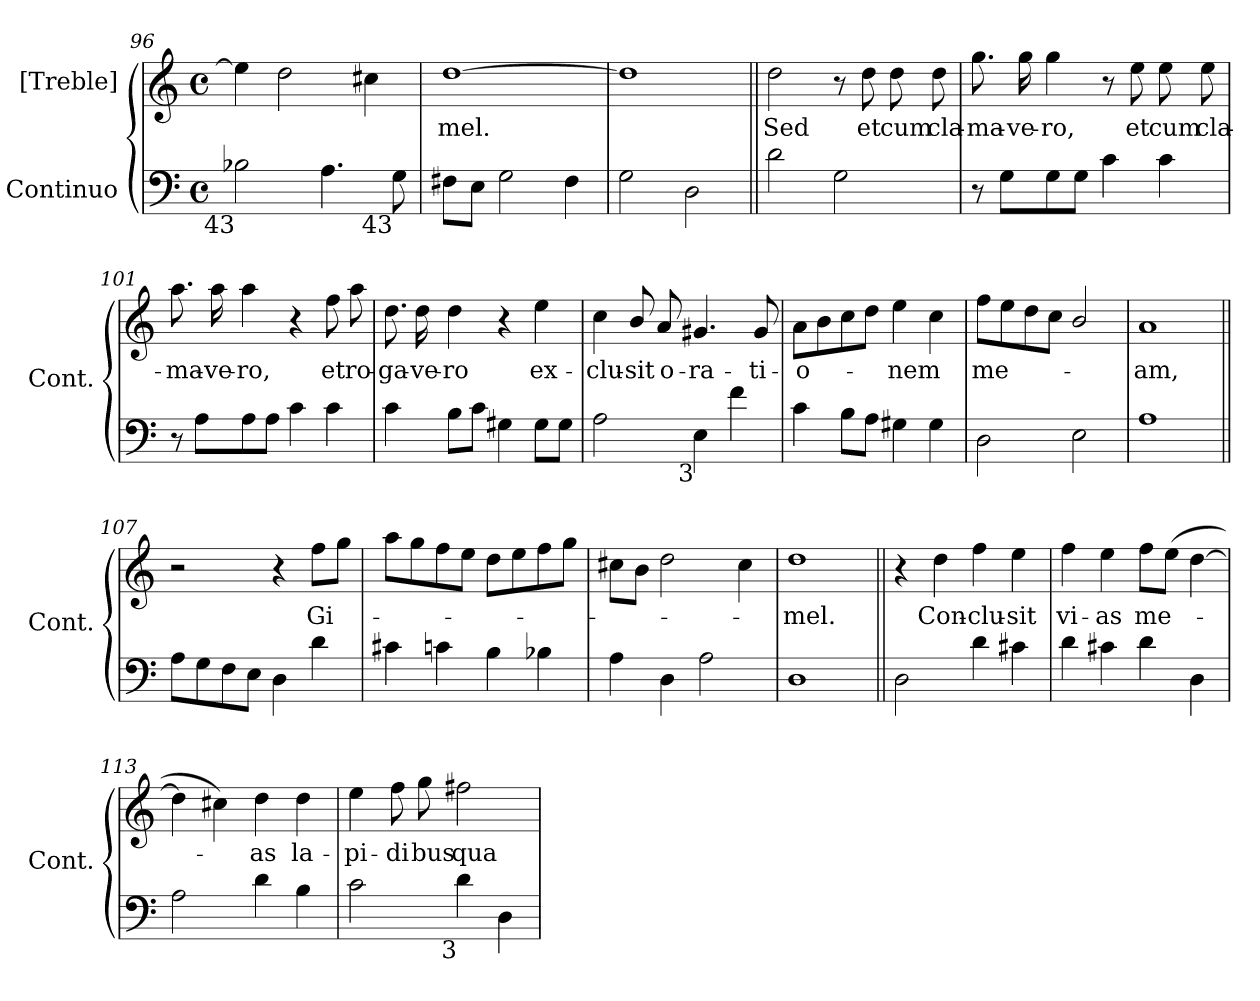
**kern	**kern	**text
*part2	*part1	*part1
*staff2	*staff1	*staff1
*I"Continuo	*I"[Treble]	*
*I'Cont.	*	*
*clefF4	*clefG2	*
*k[]	*k[]	*
*C:	*C:	*
*M4/4	*M4/4	*
*met(c)	*met(c)	*
=96	=96	=96
!LO:TX:b:rj:t=43	!	!
2B-Xi\	4eei\]	.
.	2ddi\	.
4.Ai\	.	.
.	4cc#Xi\	.
!LO:TX:b:rj:t=43	!	!
8Gi\	.	.
=97	=97	=97
!	!	!LO:LY:b:color=#000000
8F#Xi\L	[1ddi	-mel.
8Ei\J	.	.
2Gi\	.	.
4F#i\	.	.
=98	=98	=98
2Gi\	1ddi]	.
2Di\	.	.
=99||	=99||	=99||
!	!	!LO:LY:b:color=#000000
2di\	2ddi\	Sed
2Gi\	8r	.
!	!	!LO:LY:b:color=#000000
.	8ddi\	et
!	!	!LO:LY:b:color=#000000
.	8ddi\	cum
!	!	!LO:LY:b:color=#000000
.	8ddi\	cla-
=100	=100	=100
!	!	!LO:LY:b:color=#000000
8r	8.ggi\	-ma-
8Gi\L	.	.
!	!	!LO:LY:b:color=#000000
.	16ggi\	-ve-
!	!	!LO:LY:b:color=#000000
8Gi\	4ggi\	-ro,
8Gi\J	.	.
4ci\	8r	.
!	!	!LO:LY:b:color=#000000
.	8eei\	et
!	!	!LO:LY:b:color=#000000
4ci\	8eei\	cum
!	!	!LO:LY:b:color=#000000
.	8eei\	cla-
!!LO:LB:g=z
=101	=101	=101
!	!	!LO:LY:b:color=#000000
8r	8.aai\	-ma-
8Ai\L	.	.
!	!	!LO:LY:b:color=#000000
.	16aai\	-ve-
!	!	!LO:LY:b:color=#000000
8Ai\	4aai\	-ro,
8Ai\J	.	.
4ci\	4r	.
!	!	!LO:LY:b:color=#000000
4ci\	8ffi\	et
!	!	!LO:LY:b:color=#000000
.	8aai\	ro-
=102	=102	=102
!	!	!LO:LY:b:color=#000000
4ci\	8.ddi\	-ga-
!	!	!LO:LY:b:color=#000000
.	16ddi\	-ve-
!	!	!LO:LY:b:color=#000000
8Bi\L	4ddi\	-ro
8ci\J	.	.
4G#Xi\	4r	.
!	!	!LO:LY:b:color=#000000
8G#i\L	4eei\	ex-
8G#i\J	.	.
=103	=103	=103
!	!	!LO:LY:b:color=#000000
2Ai\	4cci\	-clu-
!	!	!LO:LY:b:color=#000000
.	8bi/	-sit
!	!	!LO:LY:b:color=#000000
.	8ai/	o-
!LO:TX:b:rj:t=3	!	!
!	!	!LO:LY:b:color=#000000
4Ei\	4.g#Xi/	-ra-
4fi\	.	.
!	!	!LO:LY:b:color=#000000
.	8g#i/	-ti-
!!LO:LB:g=z
=104	=104	=104
!	!	!LO:LY:b:color=#000000
4ci\	8ai\L	-o-
.	8bi\	.
8Bi\L	8cci\	.
8Ai\J	8ddi\J	.
!	!	!LO:LY:b:color=#000000
4G#Xi\	4eei\	-nem
4G#i\	4cci\	.
=105	=105	=105
!	!	!LO:LY:b:color=#000000
2Di\	8ffi\L	me-
.	8eei\	.
.	8ddi\	.
.	8cci\J	.
2Ei\	2bi/	.
=106	=106	=106
!	!	!LO:LY:b:color=#000000
1Ai	1ai	-am,
!!LO:PB:g=z
=107||	=107||	=107||
8Ai\L	2r	.
8Gi\	.	.
8Fi\	.	.
8Ei\J	.	.
4Di\	4r	.
!	!	!LO:LY:b:color=#000000
4di\	8ffi\L	Gi-
.	8ggi\J	.
=108	=108	=108
4c#Xi\	8aai\L	.
.	8ggi\	.
4cni\	8ffi\	.
.	8eei\J	.
4Bi\	8ddi\L	.
.	8eei\	.
4B-Xi\	8ffi\	.
.	8ggi\J	.
=109	=109	=109
4Ai\	8cc#Xi\L	.
.	8bi\J	.
4Di\	2ddi\	.
2Ai\	.	.
.	4cc#i\	.
=110	=110	=110
!	!	!LO:LY:b:color=#000000
1Di	1ddi	-mel.
!!LO:LB:g=z
=111||	=111||	=111||
2Di\	4r	.
!	!	!LO:LY:b:color=#000000
.	4ddi\	Con-
!	!	!LO:LY:b:color=#000000
4di\	4ffi\	-clu-
!	!	!LO:LY:b:color=#000000
4c#Xi\	4eei\	-sit
=112	=112	=112
!	!	!LO:LY:b:color=#000000
4di\	4ffi\	vi-
!	!	!LO:LY:b:color=#000000
4c#Xi\	4eei\	-as
!	!	!LO:LY:b:color=#000000
4di\	8ffi\L	me-
.	(8eei\J	.
4Di\	[4ddi\	.
=113	=113	=113
2Ai\	4ddi\]	.
.	4cc#Xi\)	.
!	!	!LO:LY:b:color=#000000
4di\	4ddi\	-as
!	!	!LO:LY:b:color=#000000
4Bi\	4ddi\	la-
=114	=114	=114
!	!	!LO:LY:b:color=#000000
2ci\	4eei\	-pi-
!	!	!LO:LY:b:color=#000000
.	8ffi\	-di
!	!	!LO:LY:b:color=#000000
.	8ggi\	bus
!LO:TX:b:rj:t=3	!	!
!	!	!LO:LY:b:color=#000000
4di\	2ff#Xi\	qua-
4Di\	.	.
=	=	=
*-	*-	*-
